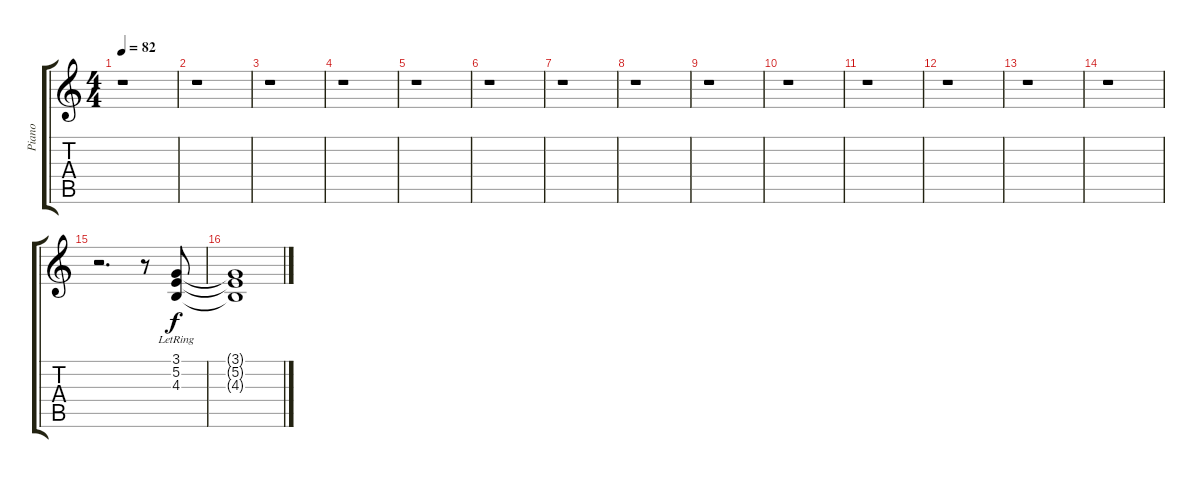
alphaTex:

\track ("Piano" "Piano") {instrument brightacousticpiano}
\staff {score tabs}
\tuning (E4 B3 G3 D3 A2 E2) {hide}
\ts (4 4)
\tempo 82
\clef g2
\ks c
r.1{dy f} |
r.1 |
r.1 |
r.1 |
r.1 |
r.1 |
r.1 |
r.1 |
r.1 |
r.1 |
r.1 |
r.1 |
r.1 |
r.1 |
r.2{d} r.8 (3.1{lr} 5.2{lr} 4.3{lr}).8{volume 14} |
(3.1{t} 5.2{t} 4.3{t}).1
